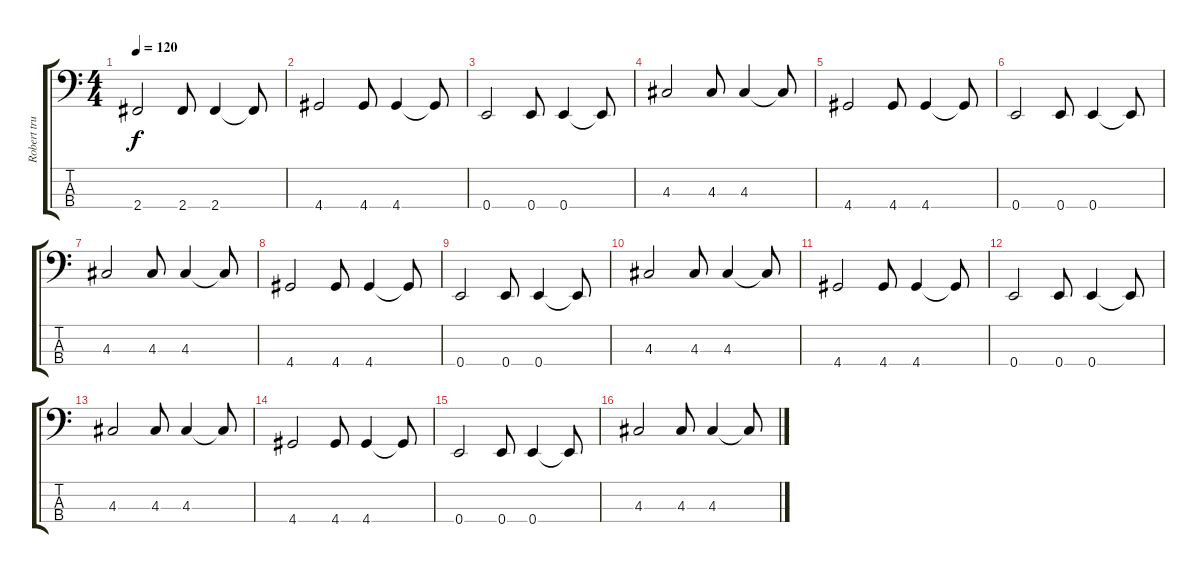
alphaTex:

\track ("Robert trujillo" "Robert tru") {instrument electricbassfinger}
\staff {score tabs}
\tuning (G2 D2 A1 E1) {hide}
\ts (4 4)
\tempo 120
\clef f4
\ks c
2.4.2{dy f} 2.4.8 2.4.4 2.4{t}.8 |
4.4.2 4.4.8 4.4.4 4.4{t}.8 |
0.4.2 0.4.8 0.4.4 0.4{t}.8 |
4.3.2 4.3.8 4.3.4 4.3{t}.8 |
4.4.2 4.4.8 4.4.4 4.4{t}.8 |
0.4.2 0.4.8 0.4.4 0.4{t}.8 |
4.3.2 4.3.8 4.3.4 4.3{t}.8 |
4.4.2 4.4.8 4.4.4 4.4{t}.8 |
0.4.2 0.4.8 0.4.4 0.4{t}.8 |
4.3.2 4.3.8 4.3.4 4.3{t}.8 |
4.4.2 4.4.8 4.4.4 4.4{t}.8 |
0.4.2 0.4.8 0.4.4 0.4{t}.8 |
4.3.2 4.3.8 4.3.4 4.3{t}.8 |
4.4.2 4.4.8 4.4.4 4.4{t}.8 |
0.4.2 0.4.8 0.4.4 0.4{t}.8 |
4.3.2 4.3.8 4.3.4 4.3{t}.8
